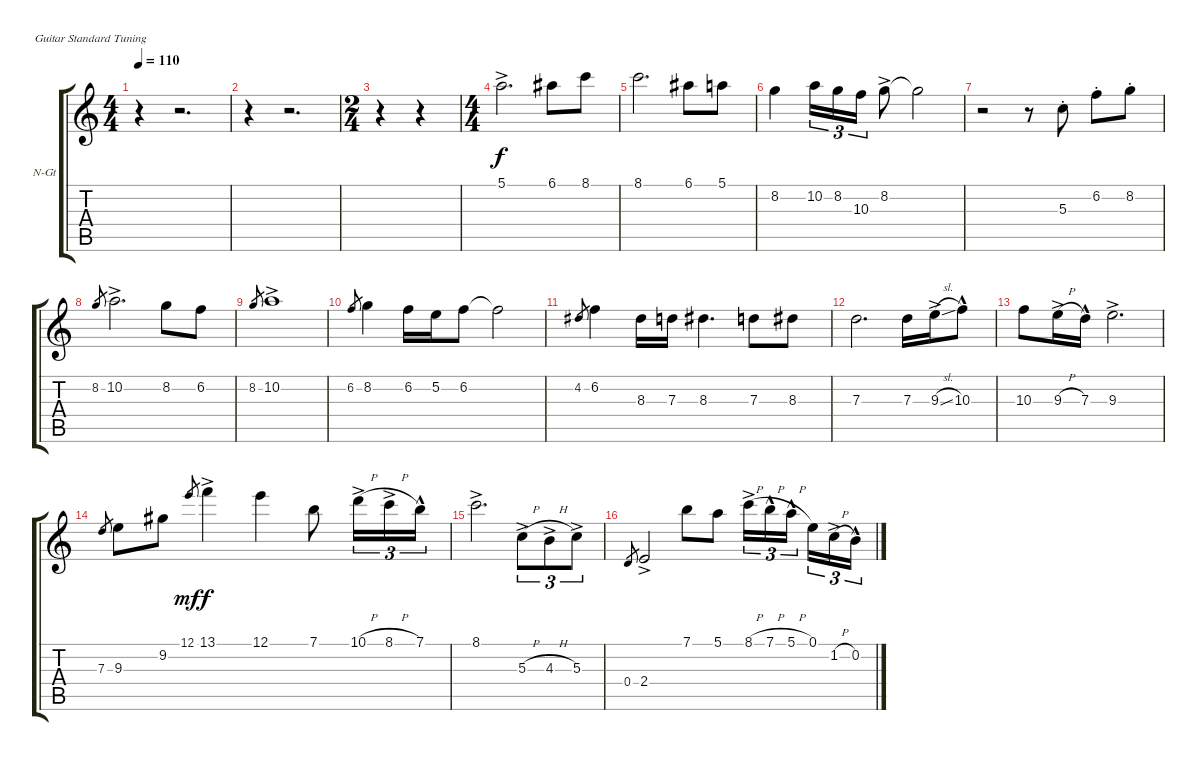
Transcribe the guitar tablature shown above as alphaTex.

\bracketExtendMode groupsimilarinstruments
\firstSystemTrackNameOrientation horizontal
\otherSystemsTrackNameOrientation horizontal
\track ("Guitare n°2" "N-Gt") {instrument acousticguitarnylon}
\staff {score tabs}
\tuning (E4 B3 G3 D3 A2 E2)
\ts (4 4)
\tempo 110
\clef g2
\ks c
r.4{dy f} r.2{d} |
r.4 r.2{d} |
\ts (2 4)
\beaming (8 2 2)
r.4 r.4 |
\ts (4 4)
\beaming (8 2 2 2 2)
5.1{ac}.2{d} 6.1.8 8.1.8 |
8.1.2{d} 6.1.8 5.1.8 |
8.2.4 10.2.16{tu (3 2)} 8.2.16{tu (3 2)} 10.3.16{tu (3 2)} 8.2{ac}.8 8.2{t}.2 |
r.2 r.8 5.3{st}.8 6.2{st}.8 8.2{st}.8 |
8.2.8{gr} 10.2{ac}.2{d} 8.2.8 6.2.8 |
8.2.8{gr} 10.2{ac}.1 |
6.2.8{gr} 8.2.4 6.2.16 5.2.16 6.2.8 6.2{t}.2 |
4.2.8{gr} 6.2.4 8.3.16 7.3.16 8.3.4{d} 7.3.8 8.3.8 |
7.3.2{d} 7.3.16 9.3{sl ac}.16 10.3{hac}.8 |
10.3.8 9.3{h ac}.16 7.3{hac}.16 9.3{ac}.2{d} |
7.3.8{gr} 9.3.8 9.2.8 12.1.8{gr dy mf} 13.1{ac}.4{dy f} 12.1.4 7.1.8 10.1{h ac}.16{tu (3 2)} 8.1{h ac}.16{tu (3 2)} 7.1{hac}.16{tu (3 2)} |
8.1{ac}.2{d} 5.3{h ac}.8{tu (3 2)} 4.3{h ac}.8{tu (3 2)} 5.3{ac}.8{tu (3 2)} |
0.4.8{gr} 2.4{ac}.2 7.1.8 5.1.8 8.1{h ac}.16{tu (3 2)} 7.1{h hac}.16{tu (3 2)} 5.1{h hac}.16{tu (3 2)} 0.1.16{tu (3 2)} 1.2{h ac}.16{tu (3 2)} 0.2{hac}.16{tu (3 2)}
